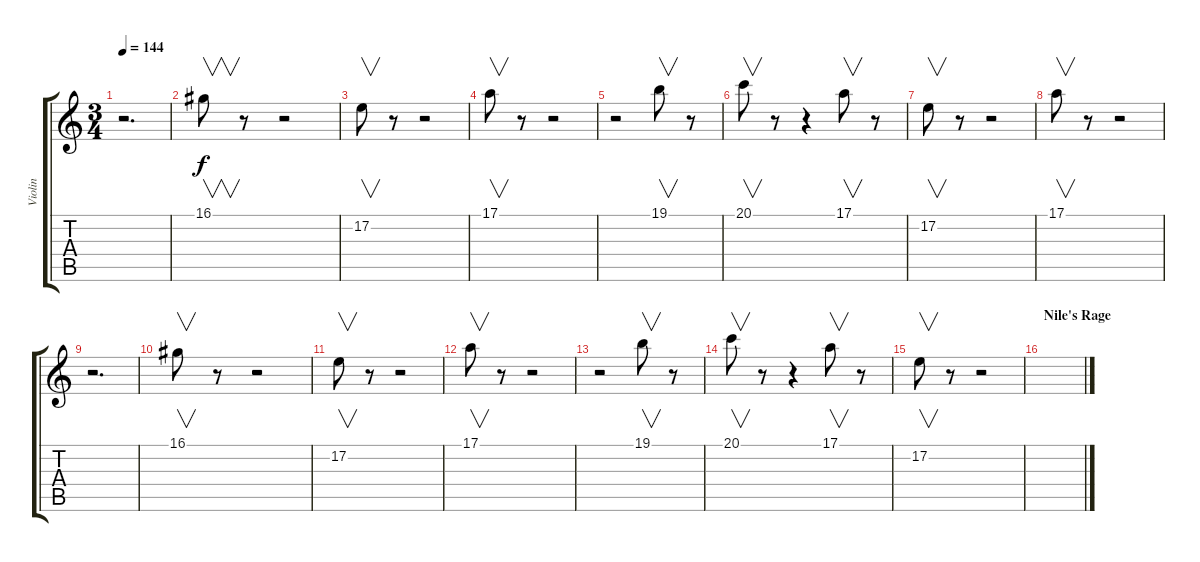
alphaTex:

\track ("Violin" "Violin") {instrument violin}
\staff {score tabs}
\tuning (E4 B3 G3 D3 A2 E2) {hide}
\ts (3 4)
\tempo 144
\clef g2
\ks c
r.2{d dy f} |
16.1.8{v} r.8 r.2 |
17.2.8{v} r.8 r.2 |
17.1.8{v} r.8 r.2 |
r.2 19.1.8{v} r.8 |
20.1.8{v} r.8 r.4 17.1.8{v} r.8 |
17.2.8{v} r.8 r.2 |
17.1.8{v} r.8 r.2 |
r.2{d} |
16.1.8{v} r.8 r.2 |
17.2.8{v} r.8 r.2 |
17.1.8{v} r.8 r.2 |
r.2 19.1.8{v} r.8 |
20.1.8{v} r.8 r.4 17.1.8{v} r.8 |
17.2.8{v} r.8 r.2 |
\section ("" "Nile's Rage")
